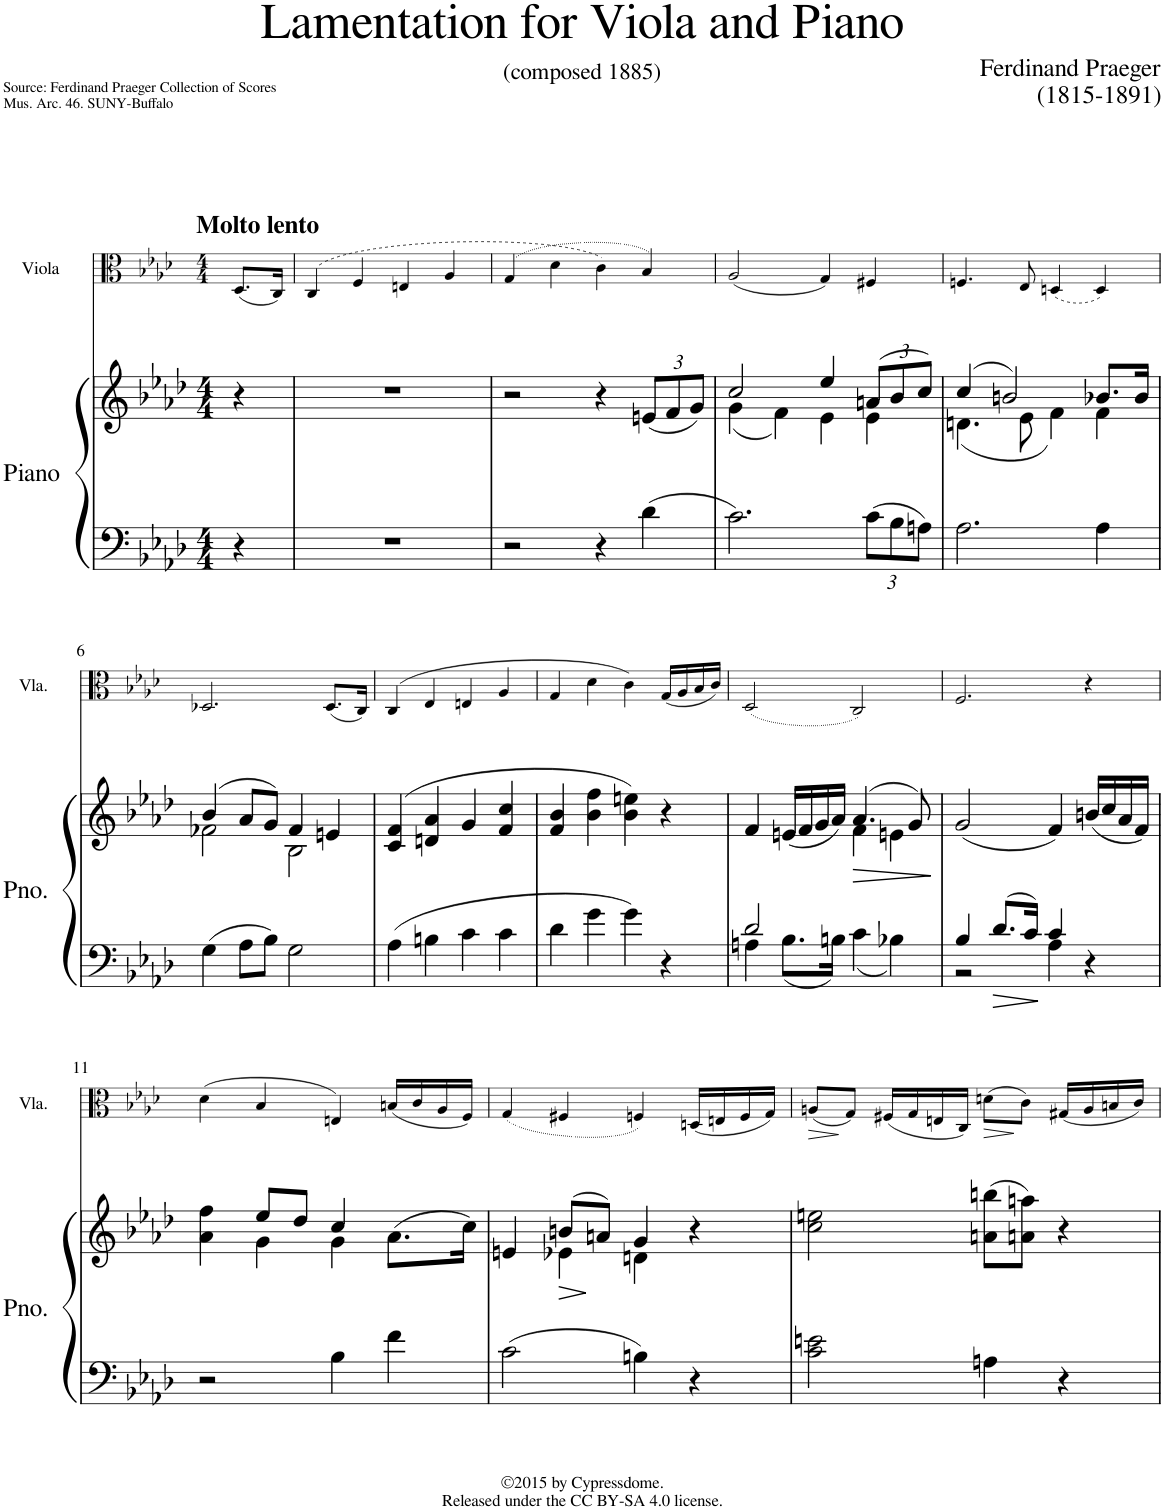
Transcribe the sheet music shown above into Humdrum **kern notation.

**kern	**kern	**dynam	**kern	**dynam
*part2	*part2	*part2	*part1	*part1
*staff3	*staff2	*staff2/3	*staff1	*staff1
*I"Piano	*	*	*I"Viola	*
*I'Pno.	*	*	*I'Vla.	*
*	*	*	*stria5	*
*clefF4	*clefG2	*	*clefC3	*
*k[b-e-a-d-]	*k[b-e-a-d-]	*	*k[b-e-a-d-]	*
*M4/4	*M4/4	*	*M4/4	*
=1	=1	=1	=1	=1
!	!	!	!LO:TX:a:B:t=Molto lento	!
4r	4r	.	(8.D-/L	.
.	.	.	16C/Jk)	.
=2	=2	=2	=2	=2
1r	1r	.	(4C/	.
.	.	.	4F/	.
.	.	.	4En/	.
.	.	.	4A-/	.
=3	=3	=3	=3	=3
2r	2r	.	(4G/	.
.	.	.	4d-\	.
4r	4r	.	4c\)	.
*	*Xbrackettup	*	*	*
4d-\	(12en/L	.	4B-/)	.
.	12f/	.	.	.
.	12g/J)	.	.	.
=4	=4	=4	=4	=4
*	*^	*	*	*
2.c\	2cc/	(4g\	.	(2A-/	.
.	.	4f\)	.	.	.
.	4ee-/	4e-\	.	4G/)	.
*Xbrackettup	*	*	*	*	*
12c\L	(12an/L	4e-\	.	4F#X/	.
12B-\	12b-/	.	.	.	.
12An\J	12cc/J)	.	.	.	.
=5	=5	=5	=5	=5	=5
2.A-\	(4cc/	(4.dn\	.	4.Fn/	.
.	2bn/)	.	.	.	.
.	.	8e-\	.	8E-/	.
.	.	4f\)	.	(4Dn/	.
4A-\	8.b-X/L	4f\	.	4D/)	.
.	16b-/Jk	.	.	.	.
!!LO:LB:g=z
=6	=6	=6	=6	=6	=6
4G\	(4b-/	2f-X\	.	2.D-X/	.
8A-\L	8a-/L	.	.	.	.
8B-\J	8g/J)	.	.	.	.
2G\	4f-/	2B-\	.	.	.
.	4en/	.	.	(8.D-/L	.
.	.	.	.	16C/Jk)	.
*	*v	*v	*	*	*
=7	=7	=7	=7	=7
4A-\	(4c/ 4f/	.	(4C/	.
4Bn\	4dn/ 4a-/	.	4E-/	.
4c\	4g/	.	4En/	.
4c\	4f/ 4cc/	.	4A-/	.
=8	=8	=8	=8	=8
4d-\	4f/ 4b-/	.	4G/	.
4g\	4b-\ 4ff\	.	4d-\	.
4g\	4b-\ 4een\)	.	4c\)	.
4r	4r	.	(16G/LL	.
.	.	.	16A-/	.
.	.	.	16B-/	.
.	.	.	16c/JJ)	.
=9	=9	=9	=9	=9
*^	*^	*	*	*
2d-/	4An\	4f/	2ryy	.	(2D-/	.
.	8.B-\L	(16en/LL	.	.	.	.
.	.	16f/	.	.	.	.
.	.	16g/	.	.	.	.
.	16Bn\Jk	16a-/JJ)	.	.	.	.
!	!	!	!	!LO:HP:b	!	!
2ryy	4c\	(4.a-/	4f\	>	2C/)	.
.	4B-X\	.	4en\	.	.	.
.	.	8g/)	.	.	.	.
*v	*v	*	*	*	*	*
*	*v	*v	*	*	*
.	.	]	.	.
=10	=10	=10	=10	=10
*^	*	*	*	*
4B-/	2r	(2g/	.	2.F/	.
8.d-/L	.	.	.	.	.
16c/Jk	.	.	.	.	.
4c/	4A-\	4f/)	.	.	.
4r	4ryy	(16bn/LL	.	4r	.
.	.	16cc/	.	.	.
.	.	16a-/	.	.	.
.	.	16f/JJ)	.	.	.
*v	*v	*	*	*	*
!!LO:LB:g=z
=11	=11	=11	=11	=11
*	*^	*	*	*
2r	4a-\ 4ff\	4ryy	.	(4d-\	.
.	8ee-/L	4g\	.	4B-/	.
.	8dd-/J	.	.	.	.
4B-\	4cc/	4g\	.	4En/)	.
4f\	(8.a-\L	4ryy	.	(16Bn/LL	.
.	.	.	.	16c/	.
.	.	.	.	16A-/	.
.	16cc\Jk)	.	.	16F/JJ)	.
=12	=12	=12	=12	=12	=12
2c\	4en/	4ryy	.	(4G/	.
!	!	!	!LO:HP:b	!	!
.	(8bn/L	4e-X\	>	4F#X/	.
.	8an/J)	.	]	.	.
4Bn\	4g/	4dn\	.	4Fn/)	.
4r	4r	4ryy	.	(16Dn/LL	.
.	.	.	.	16En/	.
.	.	.	.	16F/	.
.	.	.	.	16G/JJ)	.
*	*v	*v	*	*	*
=13	=13	=13	=13	=13
!	!	!	!	!LO:HP:b
2c\ 2en\	2cc\ 2een\	.	(8An/L	>
.	.	.	8G/J)	]
.	.	.	(16F#X/LL	.
.	.	.	16G/	.
.	.	.	16En/	.
.	.	.	16C/JJ)	.
!	!	!	!	!LO:HP:b
4An\	(8an\ 8bbn\L	.	(8dn\L	>
.	8an\ 8aan\J)	.	8c\J)	]
4r	4r	.	(16G#X/LL	.
.	.	.	16A/	.
.	.	.	16Bn/	.
.	.	.	16c/JJ)	.
=	=	=	=	=
*-	*-	*-	*-	*-
